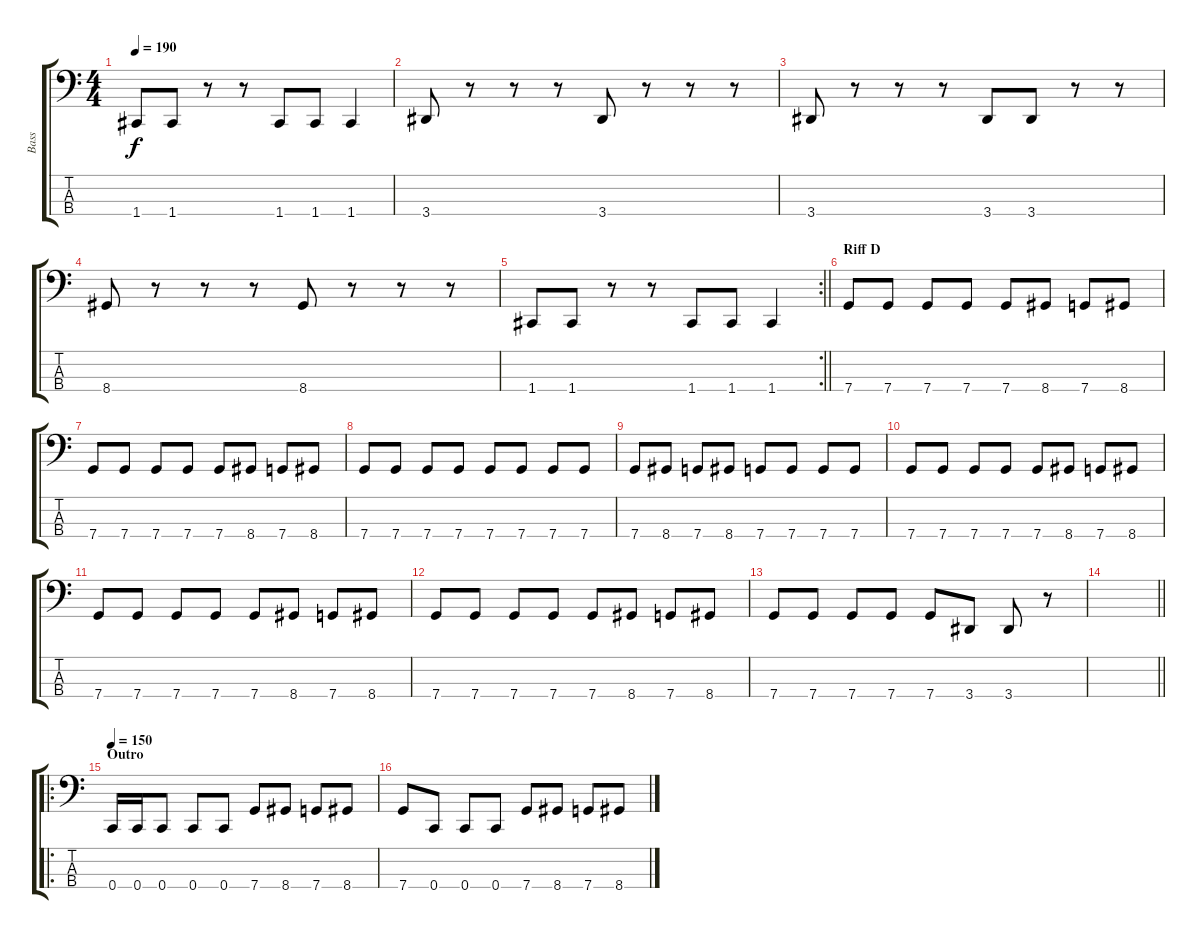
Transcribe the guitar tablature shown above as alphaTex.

\track ("Bass" "Bass") {instrument electricbassfinger}
\staff {score tabs}
\tuning (F2 C2 G1 C1) {hide}
\ts (4 4)
\tempo 190
\clef f4
\ks c
1.4.8{dy f} 1.4.8 r.8 r.8 1.4.8 1.4.8 1.4.4 |
3.4.8 r.8 r.8 r.8 3.4.8 r.8 r.8 r.8 |
3.4.8 r.8 r.8 r.8 3.4.8 3.4.8 r.8 r.8 |
8.4.8 r.8 r.8 r.8 8.4.8 r.8 r.8 r.8 |
\rc 2
\barLineRight lightlight
1.4.8 1.4.8 r.8 r.8 1.4.8 1.4.8 1.4.4 |
\section ("" "Riff D")
7.4.8 7.4.8 7.4.8 7.4.8 7.4.8 8.4.8 7.4.8 8.4.8 |
7.4.8 7.4.8 7.4.8 7.4.8 7.4.8 8.4.8 7.4.8 8.4.8 |
7.4.8 7.4.8 7.4.8 7.4.8 7.4.8 7.4.8 7.4.8 7.4.8 |
7.4.8 8.4.8 7.4.8 8.4.8 7.4.8 7.4.8 7.4.8 7.4.8 |
7.4.8 7.4.8 7.4.8 7.4.8 7.4.8 8.4.8 7.4.8 8.4.8 |
7.4.8 7.4.8 7.4.8 7.4.8 7.4.8 8.4.8 7.4.8 8.4.8 |
7.4.8 7.4.8 7.4.8 7.4.8 7.4.8 8.4.8 7.4.8 8.4.8 |
7.4.8 7.4.8 7.4.8 7.4.8 7.4.8 3.4.8 3.4.8 r.8 |
\barLineRight lightlight
|
\ro
\section ("" "Outro")
\tempo 150
0.4.16 0.4.16 0.4.8 0.4.8 0.4.8 7.4.8 8.4.8 7.4.8 8.4.8 |
7.4.8 0.4.8 0.4.8 0.4.8 7.4.8 8.4.8 7.4.8 8.4.8
